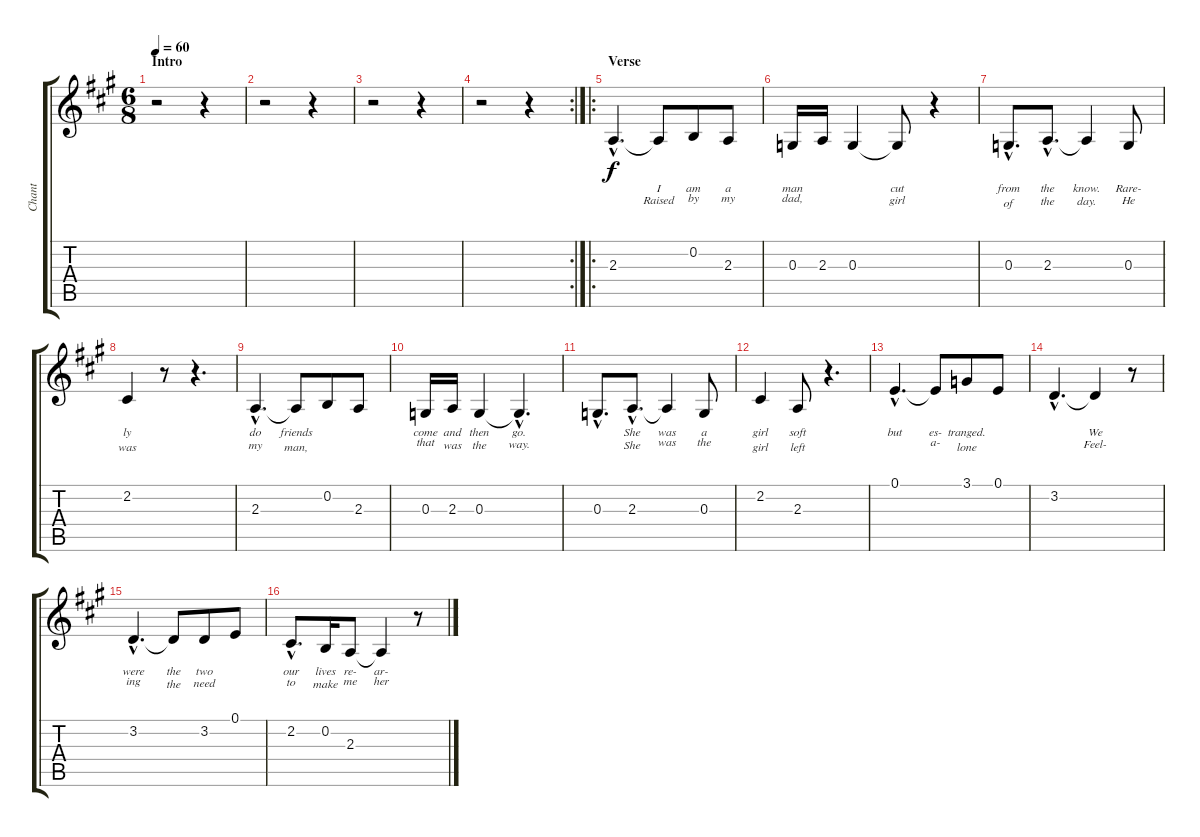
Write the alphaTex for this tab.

\track ("Chant" "Chant") {instrument synthvoice}
\staff {score tabs}
\tuning (E4 B3 G3 D3 A2 E2) {hide}
\ts (6 8)
\section ("" "Intro")
\tempo 60
\clef g2
\ks a
r.2{dy f instrument synthvoice} r.4 |
r.2 r.4 |
r.2 r.4 |
\rc 2
r.2 r.4 |
\ro
\section ("" "Verse")
2.3{hac}.4{d lyrics (0 "") lyrics (1 "") lyrics (2 "") lyrics (3 "") lyrics (4 "")} 2.3{t}.8{lyrics (0 "I") lyrics (1 "Raised") lyrics (2 "") lyrics (3 "") lyrics (4 "")} 0.2.8{lyrics (0 "am") lyrics (1 "by") lyrics (2 "") lyrics (3 "") lyrics (4 "")} 2.3.8{lyrics (0 "a") lyrics (1 "my") lyrics (2 "") lyrics (3 "") lyrics (4 "")} |
0.3.16{lyrics (0 "man") lyrics (1 "dad,") lyrics (2 "") lyrics (3 "") lyrics (4 "")} 2.3.16{lyrics (0 "") lyrics (1 "") lyrics (2 "") lyrics (3 "") lyrics (4 "")} 0.3.4{lyrics (0 "") lyrics (1 "") lyrics (2 "") lyrics (3 "") lyrics (4 "")} 0.3{t}.8{lyrics (0 "cut") lyrics (1 "girl") lyrics (2 "") lyrics (3 "") lyrics (4 "")} r.4 |
0.3{hac}.8{d lyrics (0 "from") lyrics (1 "of") lyrics (2 "") lyrics (3 "") lyrics (4 "")} 2.3{hac}.8{d lyrics (0 "the") lyrics (1 "the") lyrics (2 "") lyrics (3 "") lyrics (4 "")} 2.3{t}.4{lyrics (0 "know.") lyrics (1 "day.") lyrics (2 "") lyrics (3 "") lyrics (4 "")} 0.3.8{lyrics (0 "Rare-") lyrics (1 "He") lyrics (2 "") lyrics (3 "") lyrics (4 "")} |
2.2.4{lyrics (0 "ly") lyrics (1 "was") lyrics (2 "") lyrics (3 "") lyrics (4 "")} r.8 r.4{d} |
2.3{hac}.4{d lyrics (0 "do") lyrics (1 "my") lyrics (2 "") lyrics (3 "") lyrics (4 "")} 2.3{t}.8{lyrics (0 "friends") lyrics (1 "man,") lyrics (2 "") lyrics (3 "") lyrics (4 "")} 0.2.8{lyrics (0 "") lyrics (1 "") lyrics (2 "") lyrics (3 "") lyrics (4 "")} 2.3.8{lyrics (0 "") lyrics (1 "") lyrics (2 "") lyrics (3 "") lyrics (4 "")} |
0.3.16{lyrics (0 "come") lyrics (1 "that") lyrics (2 "") lyrics (3 "") lyrics (4 "")} 2.3.16{lyrics (0 "and") lyrics (1 "was") lyrics (2 "") lyrics (3 "") lyrics (4 "")} 0.3.4{lyrics (0 "then") lyrics (1 "the") lyrics (2 "") lyrics (3 "") lyrics (4 "")} 0.3{hac t}.4{d lyrics (0 "go.") lyrics (1 "way.") lyrics (2 "") lyrics (3 "") lyrics (4 "")} |
0.3{hac}.8{d lyrics (0 "") lyrics (1 "") lyrics (2 "") lyrics (3 "") lyrics (4 "")} 2.3{hac}.8{d lyrics (0 "She") lyrics (1 "She") lyrics (2 "") lyrics (3 "") lyrics (4 "")} 2.3{t}.4{lyrics (0 "was") lyrics (1 "was") lyrics (2 "") lyrics (3 "") lyrics (4 "")} 0.3.8{lyrics (0 "a") lyrics (1 "the") lyrics (2 "") lyrics (3 "") lyrics (4 "")} |
2.2.4{lyrics (0 "girl") lyrics (1 "girl") lyrics (2 "") lyrics (3 "") lyrics (4 "")} 2.3.8{lyrics (0 "soft") lyrics (1 "left") lyrics (2 "") lyrics (3 "") lyrics (4 "")} r.4{d} |
0.1{hac}.4{d lyrics (0 "but") lyrics (1 "") lyrics (2 "") lyrics (3 "") lyrics (4 "")} 0.1{t}.8{lyrics (0 "es-") lyrics (1 "a-") lyrics (2 "") lyrics (3 "") lyrics (4 "")} 3.1.8{lyrics (0 "tranged.") lyrics (1 "lone") lyrics (2 "") lyrics (3 "") lyrics (4 "")} 0.1.8{lyrics (0 "") lyrics (1 "") lyrics (2 "") lyrics (3 "") lyrics (4 "")} |
3.2{hac}.4{d lyrics (0 "") lyrics (1 "") lyrics (2 "") lyrics (3 "") lyrics (4 "")} 3.2{t}.4{lyrics (0 "We") lyrics (1 "Feel-") lyrics (2 "") lyrics (3 "") lyrics (4 "")} r.8 |
3.2{hac}.4{d lyrics (0 "were") lyrics (1 "ing") lyrics (2 "") lyrics (3 "") lyrics (4 "")} 3.2{t}.8{lyrics (0 "the") lyrics (1 "the") lyrics (2 "") lyrics (3 "") lyrics (4 "")} 3.2.8{lyrics (0 "two") lyrics (1 "need") lyrics (2 "") lyrics (3 "") lyrics (4 "")} 0.1.8{lyrics (0 "") lyrics (1 "") lyrics (2 "") lyrics (3 "") lyrics (4 "")} |
2.2{hac}.8{d lyrics (0 "our") lyrics (1 "to") lyrics (2 "") lyrics (3 "") lyrics (4 "")} 0.2.16{lyrics (0 "lives") lyrics (1 "make") lyrics (2 "") lyrics (3 "") lyrics (4 "")} 2.3.8{lyrics (0 "re-") lyrics (1 "me") lyrics (2 "") lyrics (3 "") lyrics (4 "")} 2.3{t}.4{lyrics (0 "ar-") lyrics (1 "her") lyrics (2 "") lyrics (3 "") lyrics (4 "")} r.8
